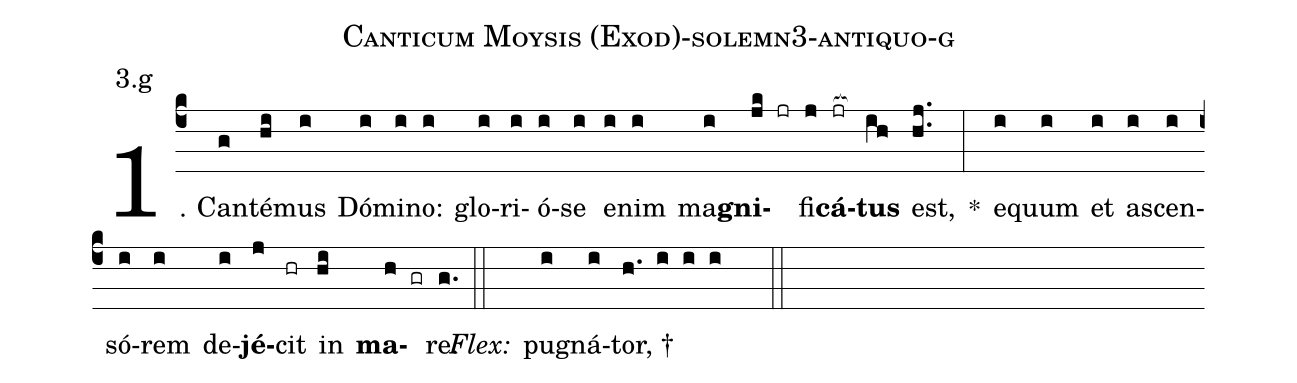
name: Canticum Moysis (Exod)-solemn3-antiquo-g;
annotation: 3.g;
%%
(c4)1. Can(g)té(hi)mus(i) Dó(i)mi(i)no:(i) glo(i)ri(i)ó(i)se(i) e(i)nim(i) ma(i)<b>gni</b>(jk jr)fi(j)<b>cá</b>(jr[ocb:1{])<b>tus</b>(ih[ocb:0}]) est,(hj..) *(:) e(i)quum(i) et(i) a(i)scen(i)só(i)rem(i) de(i)<b>jé</b>(j)cit(hr) in(hi) <b>ma</b>(h gr)re.(g.) (::)
<i>Flex:</i>()  pu(i)gná(i)tor, †(h. i i i  ::)
